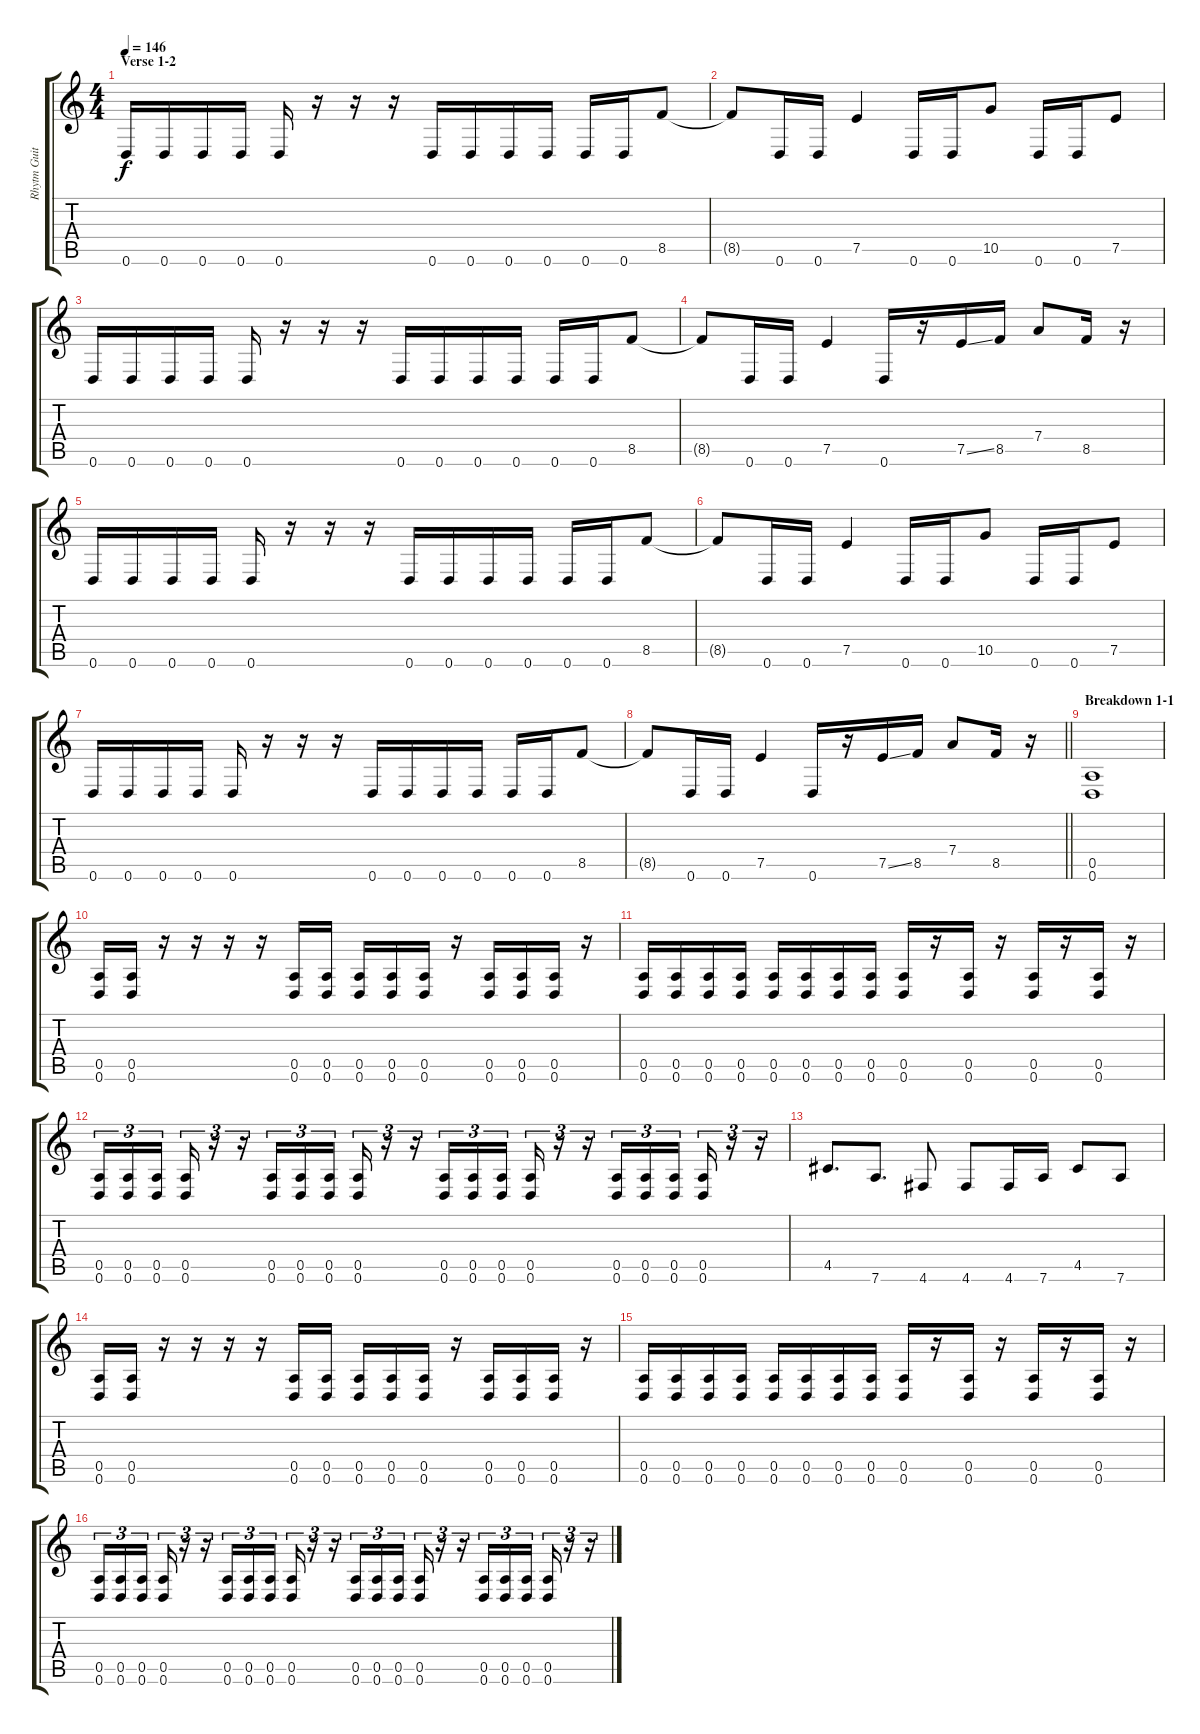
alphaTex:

\track ("Rhytm Guitar" "Rhytm Guit") {instrument distortionguitar}
\staff {score tabs}
\tuning (E4 B3 G3 D3 A2 D2) {hide}
\ts (4 4)
\section ("" "Verse 1-2")
\tempo 146
\clef g2
\ks c
0.6.16{dy f} 0.6.16 0.6.16 0.6.16 0.6.16 r.16 r.16 r.16 0.6.16 0.6.16 0.6.16 0.6.16 0.6.16 0.6.16 8.5.8 |
8.5{t}.8 0.6.16 0.6.16 7.5.4 0.6.16 0.6.16 10.5.8 0.6.16 0.6.16 7.5.8 |
0.6.16 0.6.16 0.6.16 0.6.16 0.6.16 r.16 r.16 r.16 0.6.16 0.6.16 0.6.16 0.6.16 0.6.16 0.6.16 8.5.8 |
8.5{t}.8 0.6.16 0.6.16 7.5.4 0.6.16 r.16 7.5{ss}.16 8.5.16 7.4.8 8.5.16 r.16 |
0.6.16 0.6.16 0.6.16 0.6.16 0.6.16 r.16 r.16 r.16 0.6.16 0.6.16 0.6.16 0.6.16 0.6.16 0.6.16 8.5.8 |
8.5{t}.8 0.6.16 0.6.16 7.5.4 0.6.16 0.6.16 10.5.8 0.6.16 0.6.16 7.5.8 |
0.6.16 0.6.16 0.6.16 0.6.16 0.6.16 r.16 r.16 r.16 0.6.16 0.6.16 0.6.16 0.6.16 0.6.16 0.6.16 8.5.8 |
\barLineRight lightlight
8.5{t}.8 0.6.16 0.6.16 7.5.4 0.6.16 r.16 7.5{ss}.16 8.5.16 7.4.8 8.5.16 r.16 |
\section ("" "Breakdown 1-1")
(0.5 0.6).1 |
(0.5 0.6).16 (0.5 0.6).16 r.16 r.16 r.16 r.16 (0.5 0.6).16 (0.5 0.6).16 (0.5 0.6).16 (0.5 0.6).16 (0.5 0.6).16 r.16 (0.5 0.6).16 (0.5 0.6).16 (0.5 0.6).16 r.16 |
(0.5 0.6).16 (0.5 0.6).16 (0.5 0.6).16 (0.5 0.6).16 (0.5 0.6).16 (0.5 0.6).16 (0.5 0.6).16 (0.5 0.6).16 (0.5 0.6).16 r.16 (0.5 0.6).16 r.16 (0.5 0.6).16 r.16 (0.5 0.6).16 r.16 |
(0.5 0.6).16{tu (3 2)} (0.5 0.6).16{tu (3 2)} (0.5 0.6).16{tu (3 2) beam splitsecondary} (0.5 0.6).16{tu (3 2)} r.16{tu (3 2)} r.16{tu (3 2)} (0.5 0.6).16{tu (3 2)} (0.5 0.6).16{tu (3 2)} (0.5 0.6).16{tu (3 2) beam splitsecondary} (0.5 0.6).16{tu (3 2)} r.16{tu (3 2)} r.16{tu (3 2)} (0.5 0.6).16{tu (3 2)} (0.5 0.6).16{tu (3 2)} (0.5 0.6).16{tu (3 2) beam splitsecondary} (0.5 0.6).16{tu (3 2)} r.16{tu (3 2)} r.16{tu (3 2)} (0.5 0.6).16{tu (3 2)} (0.5 0.6).16{tu (3 2)} (0.5 0.6).16{tu (3 2) beam splitsecondary} (0.5 0.6).16{tu (3 2)} r.16{tu (3 2)} r.16{tu (3 2)} |
4.5.8{d} 7.6.8{d} 4.6.8 4.6.8 4.6.16 7.6.16 4.5.8 7.6.8 |
(0.5 0.6).16 (0.5 0.6).16 r.16 r.16 r.16 r.16 (0.5 0.6).16 (0.5 0.6).16 (0.5 0.6).16 (0.5 0.6).16 (0.5 0.6).16 r.16 (0.5 0.6).16 (0.5 0.6).16 (0.5 0.6).16 r.16 |
(0.5 0.6).16 (0.5 0.6).16 (0.5 0.6).16 (0.5 0.6).16 (0.5 0.6).16 (0.5 0.6).16 (0.5 0.6).16 (0.5 0.6).16 (0.5 0.6).16 r.16 (0.5 0.6).16 r.16 (0.5 0.6).16 r.16 (0.5 0.6).16 r.16 |
(0.5 0.6).16{tu (3 2)} (0.5 0.6).16{tu (3 2)} (0.5 0.6).16{tu (3 2) beam splitsecondary} (0.5 0.6).16{tu (3 2)} r.16{tu (3 2)} r.16{tu (3 2)} (0.5 0.6).16{tu (3 2)} (0.5 0.6).16{tu (3 2)} (0.5 0.6).16{tu (3 2) beam splitsecondary} (0.5 0.6).16{tu (3 2)} r.16{tu (3 2)} r.16{tu (3 2)} (0.5 0.6).16{tu (3 2)} (0.5 0.6).16{tu (3 2)} (0.5 0.6).16{tu (3 2) beam splitsecondary} (0.5 0.6).16{tu (3 2)} r.16{tu (3 2)} r.16{tu (3 2)} (0.5 0.6).16{tu (3 2)} (0.5 0.6).16{tu (3 2)} (0.5 0.6).16{tu (3 2) beam splitsecondary} (0.5 0.6).16{tu (3 2)} r.16{tu (3 2)} r.16{tu (3 2)}
